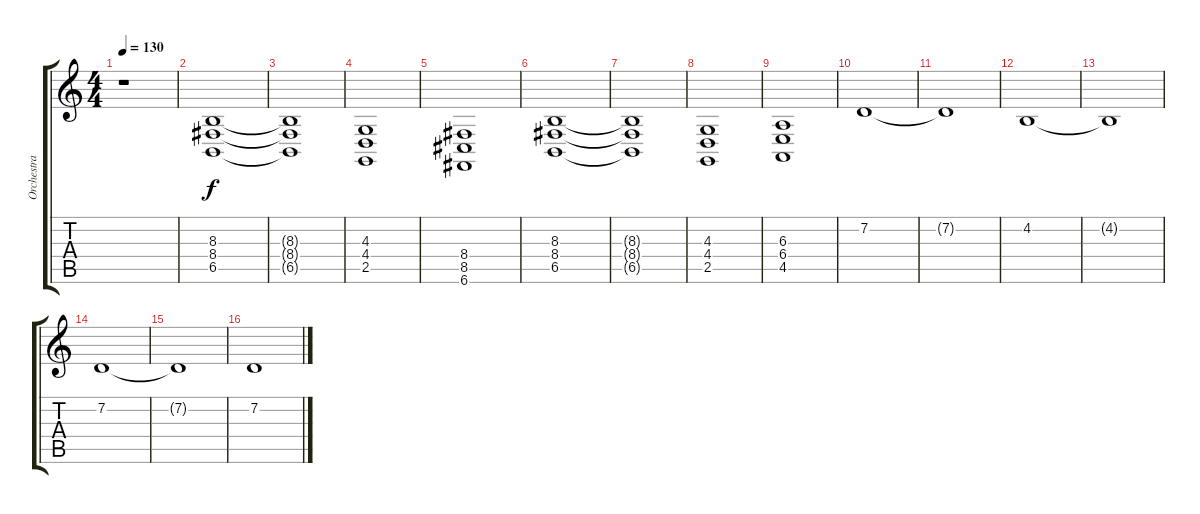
\track ("Orchestra" "Orchestra") {instrument stringensemble1}
\staff {score tabs}
\tuning (C4 G3 Eb3 Bb2 F2 C2) {hide}
\ts (4 4)
\tempo 130
\clef g2
\ks c
r.1{dy f} |
(8.3 8.4 6.5).1 |
(8.3{t} 8.4{t} 6.5{t}).1 |
(4.3 4.4 2.5).1 |
(8.4 8.5 6.6).1 |
(8.3 8.4 6.5).1 |
(8.3{t} 8.4{t} 6.5{t}).1 |
(4.3 4.4 2.5).1 |
(6.3 6.4 4.5).1 |
7.2.1 |
7.2{t}.1 |
4.2.1 |
4.2{t}.1 |
7.2.1 |
7.2{t}.1 |
7.2.1
